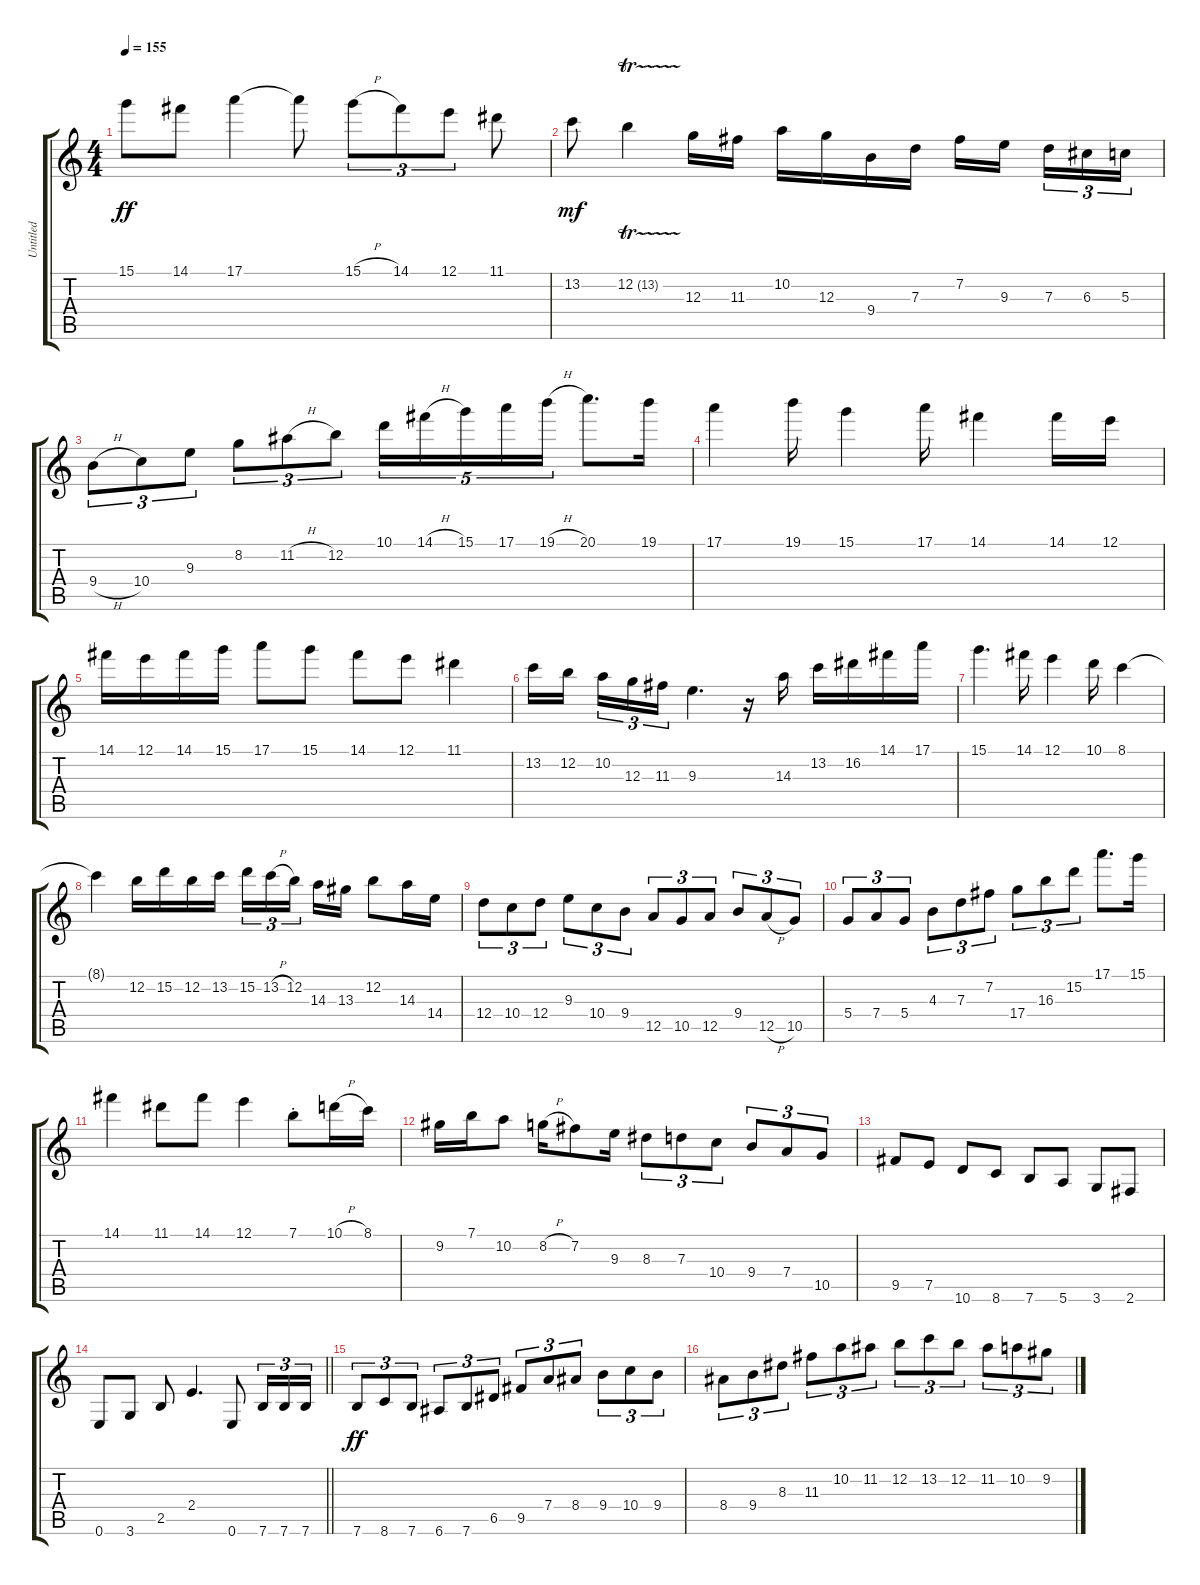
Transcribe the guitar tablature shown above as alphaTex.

\track ("Untitled" "Untitled") {instrument acousticguitarnylon}
\staff {score tabs}
\tuning (E4 B3 G3 D3 A2 E2) {hide}
\ts (4 4)
\tempo 155
\clef g2
\ks c
15.1.8{dy ff} 14.1.8 17.1.4 17.1{t}.8 15.1{h}.8{tu (3 2)} 14.1.8{tu (3 2)} 12.1.8{tu (3 2)} 11.1.8 |
13.2.8{dy mf} 12.2{tr (13 32)}.4 12.3.16 11.3.16 10.2.16 12.3.16 9.4.16 7.3.16 7.2.16 9.3.16{beam splitsecondary} 7.3.16{tu (3 2)} 6.3.16{tu (3 2)} 5.3.16{tu (3 2)} |
9.4{h}.8{tu (3 2)} 10.4.8{tu (3 2)} 9.3.8{tu (3 2)} 8.2.8{tu (3 2)} 11.2{h}.8{tu (3 2)} 12.2.8{tu (3 2)} 10.1.16{tu (5 4)} 14.1{h}.16{tu (5 4)} 15.1.16{tu (5 4)} 17.1.16{tu (5 4)} 19.1{h}.16{tu (5 4)} 20.1.8{d} 19.1.16 |
17.1.4 19.1.16 15.1.4 17.1.16 14.1.4 14.1.16 12.1.16 |
14.1.16 12.1.16 14.1.16 15.1.16 17.1.8 15.1.8 14.1.8 12.1.8 11.1.4 |
13.2.16 12.2.16{beam splitsecondary} 10.2.16{tu (3 2)} 12.3.16{tu (3 2)} 11.3.16{tu (3 2)} 9.3.4{d} r.16 14.3.16 13.2.16 16.2.16 14.1.16 17.1.16 |
15.1.4{d} 14.1.16 12.1.4 10.1.16 8.1.4 |
8.1{t}.4 12.2.16 15.2.16 12.2.16 13.2.16 15.2.16{tu (3 2)} 13.2{h}.16{tu (3 2)} 12.2.16{tu (3 2) beam splitsecondary} 14.3.16 13.3.16 12.2.8 14.3.16 14.4.16 |
12.4.8{tu (3 2)} 10.4.8{tu (3 2)} 12.4.8{tu (3 2)} 9.3.8{tu (3 2)} 10.4.8{tu (3 2)} 9.4.8{tu (3 2)} 12.5.8{tu (3 2)} 10.5.8{tu (3 2)} 12.5.8{tu (3 2)} 9.4.8{tu (3 2)} 12.5{h}.8{tu (3 2)} 10.5.8{tu (3 2)} |
5.4.8{tu (3 2)} 7.4.8{tu (3 2)} 5.4.8{tu (3 2)} 4.3.8{tu (3 2)} 7.3.8{tu (3 2)} 7.2.8{tu (3 2)} 17.4.8{tu (3 2)} 16.3.8{tu (3 2)} 15.2.8{tu (3 2)} 17.1.8{d} 15.1.16 |
14.1.4 11.1.8 14.1.8 12.1.4 7.1{st}.8 10.1{h}.16 8.1.16 |
9.2.16 7.1.16 10.2.8 8.2{h}.16 7.2.8 9.3.16 8.3.8{tu (3 2)} 7.3.8{tu (3 2)} 10.4.8{tu (3 2)} 9.4.8{tu (3 2)} 7.4.8{tu (3 2)} 10.5.8{tu (3 2)} |
9.5.8 7.5.8 10.6.8 8.6.8 7.6.8 5.6.8 3.6.8 2.6.8 |
\barLineRight lightlight
0.6.8 3.6.8 2.5.8 2.4.4{d} 0.6.8 7.6.16{tu (3 2)} 7.6.16{tu (3 2)} 7.6.16{tu (3 2)} |
7.6.8{tu (3 2) dy ff} 8.6.8{tu (3 2)} 7.6.8{tu (3 2)} 6.6.8{tu (3 2)} 7.6.8{tu (3 2)} 6.5.8{tu (3 2)} 9.5.8{tu (3 2)} 7.4.8{tu (3 2)} 8.4.8{tu (3 2)} 9.4.8{tu (3 2)} 10.4.8{tu (3 2)} 9.4.8{tu (3 2)} |
8.4.8{tu (3 2)} 9.4.8{tu (3 2)} 8.3.8{tu (3 2)} 11.3.8{tu (3 2)} 10.2.8{tu (3 2)} 11.2.8{tu (3 2)} 12.2.8{tu (3 2)} 13.2.8{tu (3 2)} 12.2.8{tu (3 2)} 11.2.8{tu (3 2)} 10.2.8{tu (3 2)} 9.2.8{tu (3 2)}
